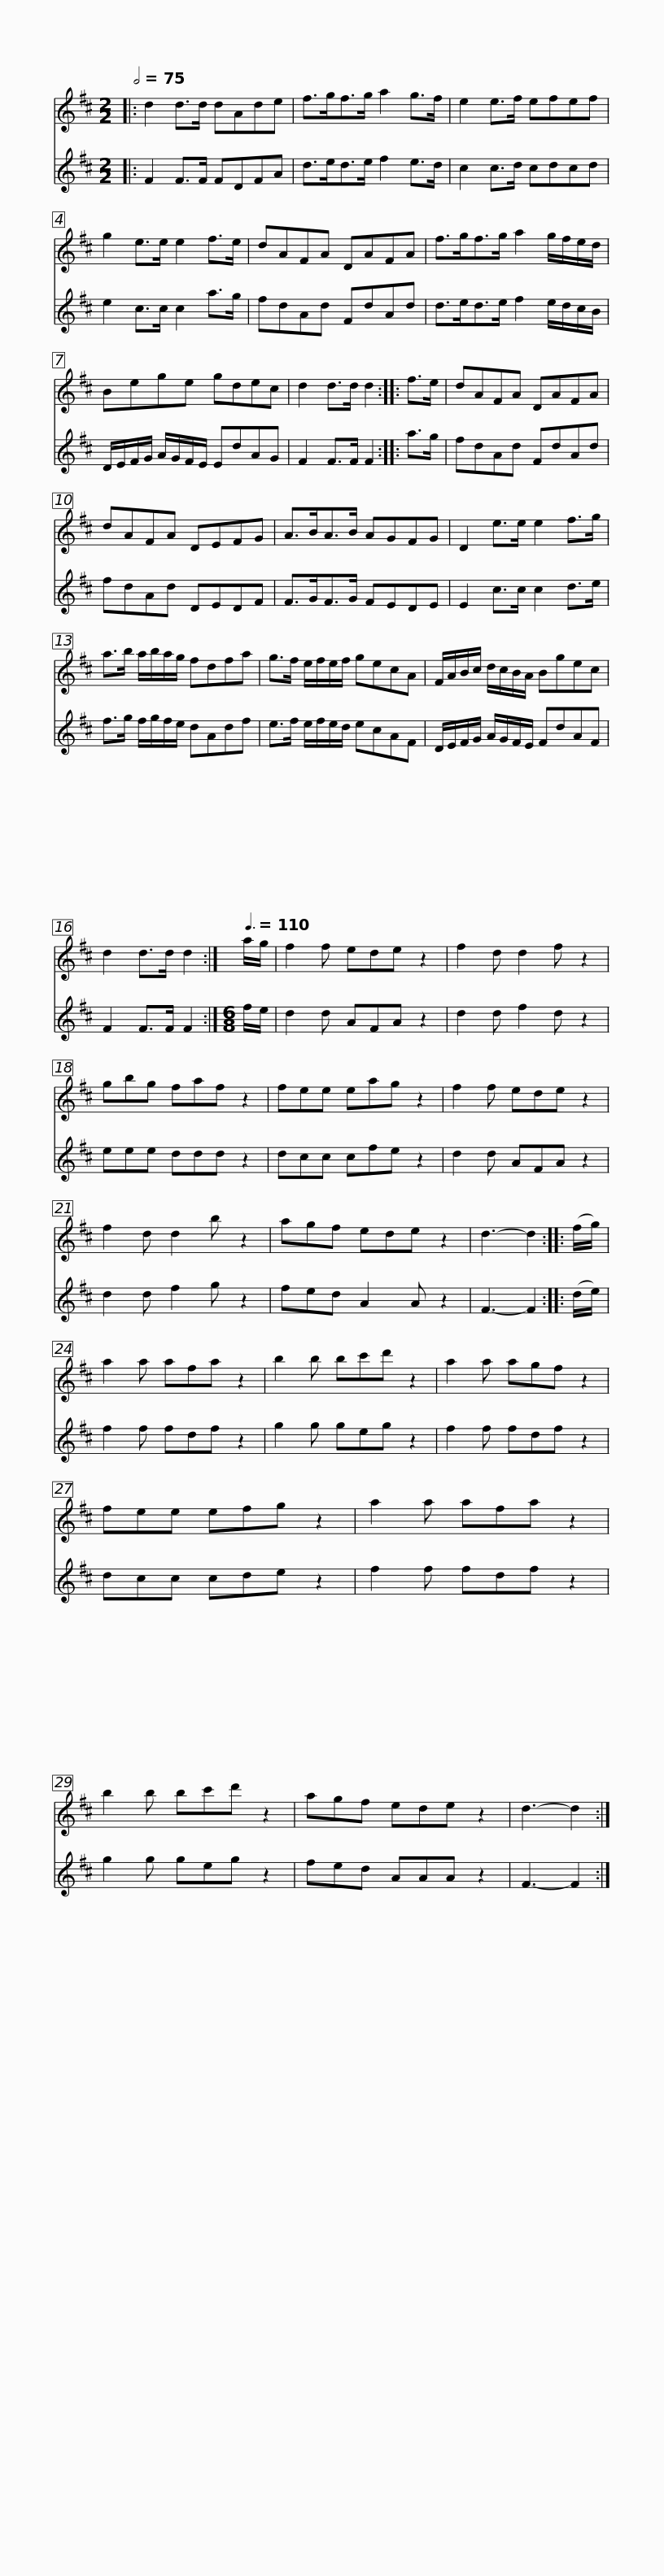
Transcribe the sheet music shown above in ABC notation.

X:1
%%score 1 2
L:1/8
Q:1/2=75
M:2/2
I:linebreak $
K:D
V:1 treble
V:2 treble
V:1
|: d2 d>d dAde | f>gf>g a2 g>f | e2 e>f efef | g2 e>e e2 f>e | dAFA DAFA |$ %5
 f>gf>g a2 g/f/e/d/ | Bege gdec | d2 d>d d2 :: f>e | dAFA DAFA |$ %10
 dAFA DEFG | A>BA>B AGFG | D2 e>e e2 f>g | a>b a/b/a/g/ fdfa | g>f e/f/e/f/ gecA |$ %15
 F/A/B/c/ d/c/B/A/ Bgec | d2 d>d d2 :|[Q:3/8=110] a/g/ | f2 f ede z2 | f2 d d2 f z2 | %20
 gbg faf z2 |$ fee eag z2 | f2 f ede z2 | f2 d d2 b z2 | agf ede z2 | %25
 d3- d2 :: (f/g/) | a2 a afa z2 |$ b2 b bc'd' z2 | a2 a agf z2 | %30
 fee efg z2 | a2 a afa z2 | b2 b bc'd' z2 | agf ede z2 |$ d3- d2 :| %35
V:2
|: F2 F>F FDFA | d>ed>e f2 e>d | c2 c>d cdcd | e2 c>c c2 a>g | fdAd FdAd |$ %5
 d>ed>e f2 e/d/c/B/ | D/E/F/G/ A/G/F/E/ EdAG | F2 F>F F2 :: a>g | fdAd FdAd |$ %10
 fdAd DEDF | F>GF>G FEDE | E2 c>c c2 d>e | f>g f/g/f/e/ dAdf | e>f e/f/e/d/ ecAF |$ %15
 D/E/F/G/ A/G/F/E/ FdAF | F2 F>F F2 :|[M:6/8] f/e/ | d2 d AFA z2 | d2 d f2 d z2 | %20
 eee ddd z2 |$ dcc cfe z2 | d2 d AFA z2 | d2 d f2 g z2 | fed A2 A z2 | %25
 F3- F2 :: (d/e/) | f2 f fdf z2 |$ g2 g geg z2 | f2 f fdf z2 | %30
 dcc cde z2 | f2 f fdf z2 | g2 g geg z2 | fed AAA z2 |$ F3- F2 :| %35
